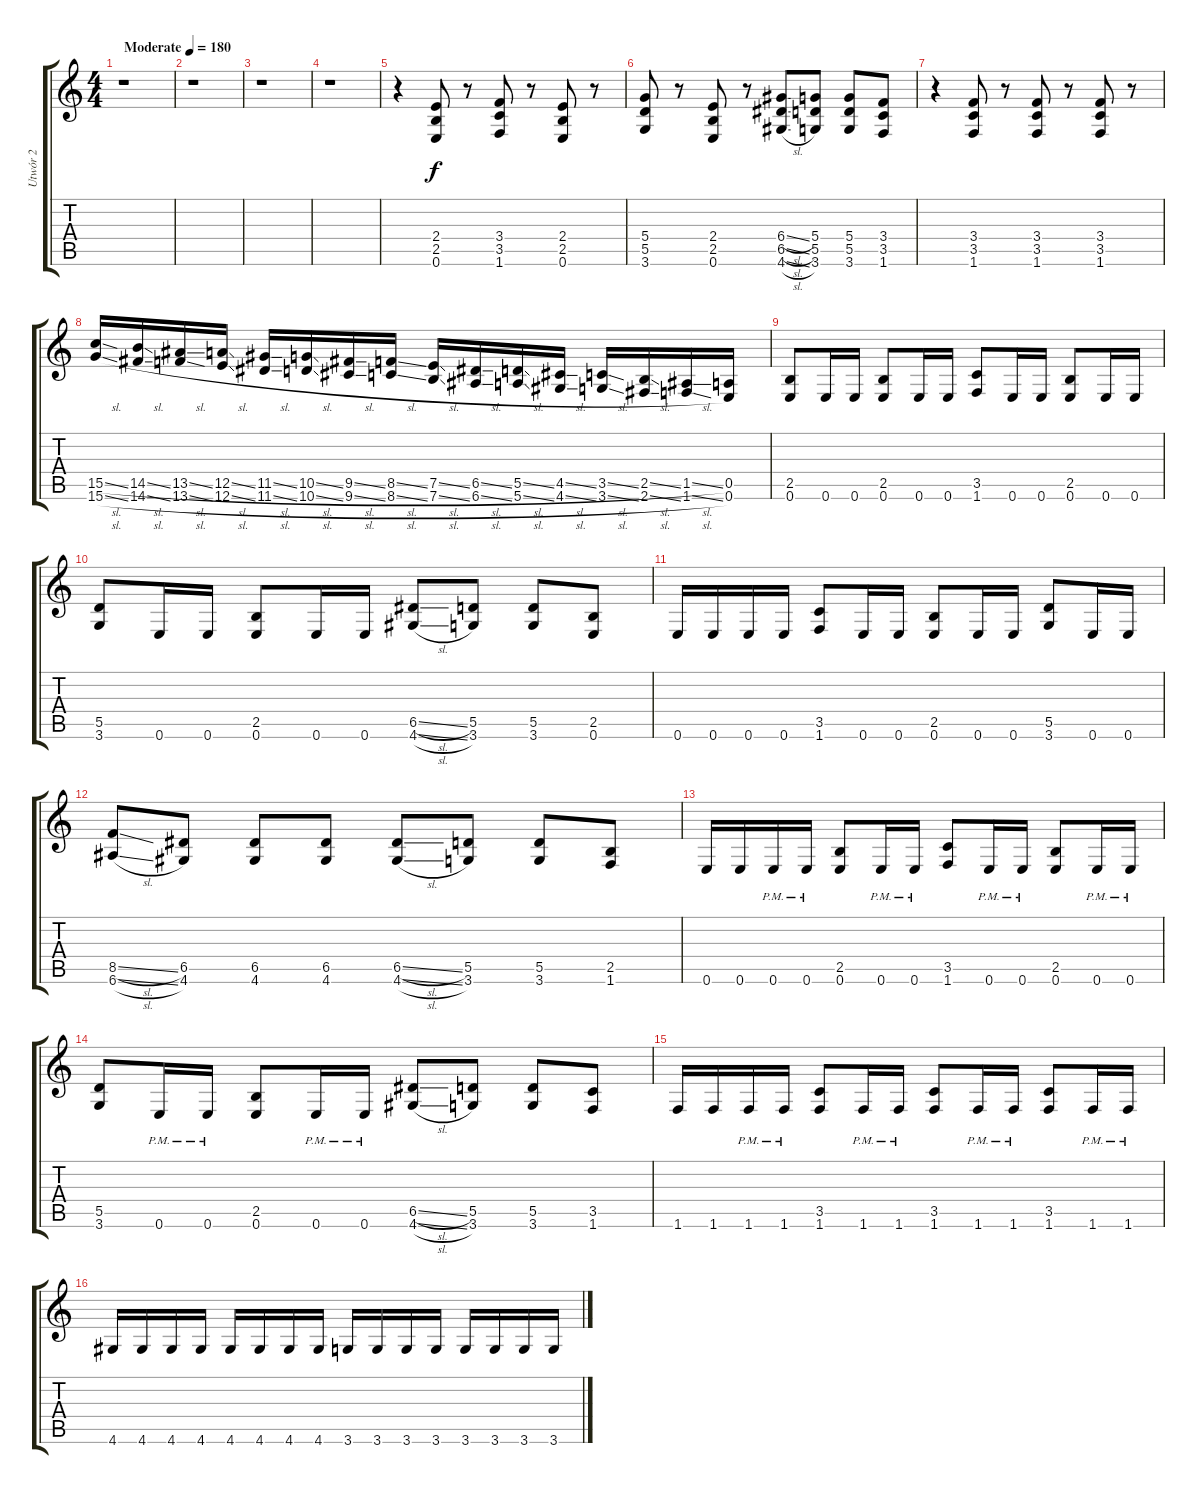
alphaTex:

\track ("Utwór 2" "Utwór 2") {instrument distortionguitar}
\staff {score tabs}
\tuning (E4 B3 G3 D3 A2 E2) {hide}
\ts (4 4)
\tempo (180 "Moderate")
\clef g2
\ks c
r.1{dy f instrument distortionguitar} |
r.1 |
r.1 |
r.1 |
r.4 (2.4 2.5 0.6).8 r.8 (3.4 3.5 1.6).8 r.8 (2.4 2.5 0.6).8 r.8 |
(5.4 5.5 3.6).8 r.8 (2.4 2.5 0.6).8 r.8 (6.4{sl} 6.5{sl} 4.6{sl}).8 (5.4 5.5 3.6).8 (5.4 5.5 3.6).8 (3.4 3.5 1.6).8 |
r.4 (3.4 3.5 1.6).8 r.8 (3.4 3.5 1.6).8 r.8 (3.4 3.5 1.6).8 r.8 |
(15.5{sl} 15.6{sl}).16 (14.5{sl} 14.6{sl}).16 (13.5{sl} 13.6{sl}).16 (12.5{sl} 12.6{sl}).16 (11.5{sl} 11.6{sl}).16 (10.5{sl} 10.6{sl}).16 (9.5{sl} 9.6{sl}).16 (8.5{sl} 8.6{sl}).16 (7.5{sl} 7.6{sl}).16 (6.5{sl} 6.6{sl}).16 (5.5{sl} 5.6{sl}).16 (4.5{sl} 4.6{sl}).16 (3.5{sl} 3.6{sl}).16 (2.5{sl} 2.6{sl}).16 (1.5{sl} 1.6{sl}).16 (0.5 0.6).16 |
(2.5 0.6).8 0.6.16 0.6.16 (2.5 0.6).8 0.6.16 0.6.16 (3.5 1.6).8 0.6.16 0.6.16 (2.5 0.6).8 0.6.16 0.6.16 |
(5.5 3.6).8 0.6.16 0.6.16 (2.5 0.6).8 0.6.16 0.6.16 (6.5{sl} 4.6{sl}).8 (5.5 3.6).8 (5.5 3.6).8 (2.5 0.6).8 |
0.6.16 0.6.16 0.6.16 0.6.16 (3.5 1.6).8 0.6.16 0.6.16 (2.5 0.6).8 0.6.16 0.6.16 (5.5 3.6).8 0.6.16 0.6.16 |
(8.5{sl} 6.6{sl}).8 (6.5 4.6).8 (6.5 4.6).8 (6.5 4.6).8 (6.5{sl} 4.6{sl}).8 (5.5 3.6).8 (5.5 3.6).8 (2.5 1.6).8 |
0.6.16 0.6.16 0.6{pm}.16 0.6{pm}.16 (2.5 0.6).8 0.6{pm}.16 0.6{pm}.16 (3.5 1.6).8 0.6{pm}.16 0.6{pm}.16 (2.5 0.6).8 0.6{pm}.16 0.6{pm}.16 |
(5.5 3.6).8 0.6{pm}.16 0.6{pm}.16 (2.5 0.6).8 0.6{pm}.16 0.6{pm}.16 (6.5{sl} 4.6{sl}).8 (5.5 3.6).8 (5.5 3.6).8 (3.5 1.6).8 |
1.6.16 1.6.16 1.6{pm}.16 1.6{pm}.16 (3.5 1.6).8 1.6{pm}.16 1.6{pm}.16 (3.5 1.6).8 1.6{pm}.16 1.6{pm}.16 (3.5 1.6).8 1.6{pm}.16 1.6{pm}.16 |
4.6.16 4.6.16 4.6.16 4.6.16 4.6.16 4.6.16 4.6.16 4.6.16 3.6.16 3.6.16 3.6.16 3.6.16 3.6.16 3.6.16 3.6.16 3.6.16
